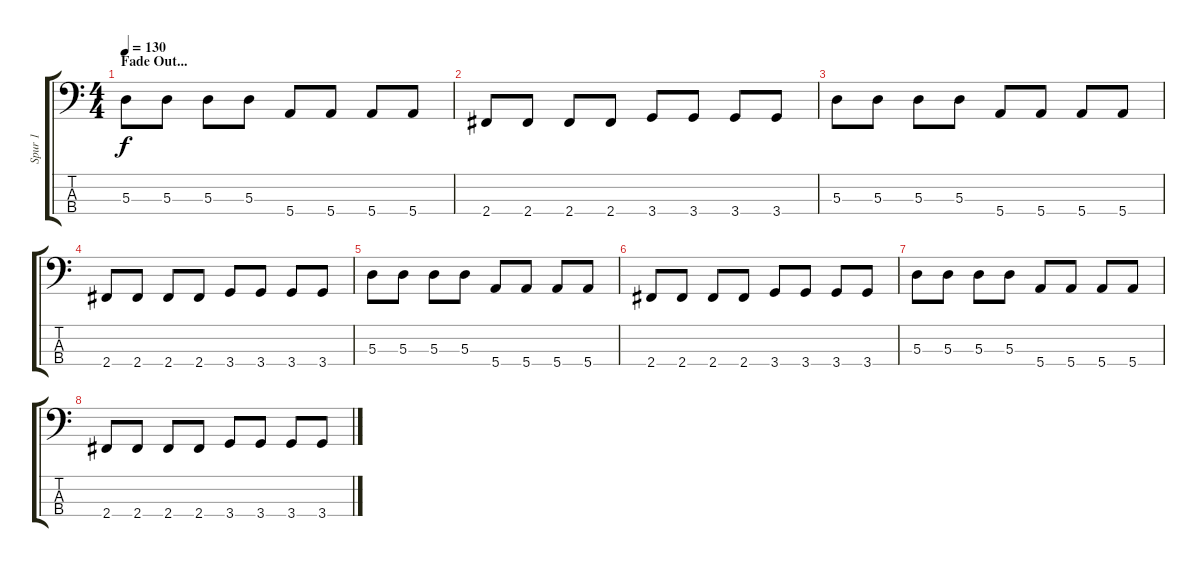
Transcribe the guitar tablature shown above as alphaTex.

\track ("Spur 1" "Spur 1") {instrument electricbasspick}
\staff {score tabs}
\tuning (G2 D2 A1 E1) {hide}
\ts (4 4)
\section ("" "Fade Out...")
\tempo 130
\clef f4
\ks c
5.3.8{dy f} 5.3.8 5.3.8 5.3.8 5.4.8 5.4.8 5.4.8 5.4.8 |
2.4.8 2.4.8 2.4.8 2.4.8 3.4.8 3.4.8 3.4.8 3.4.8 |
5.3.8 5.3.8 5.3.8 5.3.8 5.4.8 5.4.8 5.4.8 5.4.8 |
2.4.8 2.4.8 2.4.8 2.4.8 3.4.8 3.4.8 3.4.8 3.4.8 |
5.3.8 5.3.8 5.3.8 5.3.8 5.4.8 5.4.8 5.4.8 5.4.8 |
2.4.8 2.4.8 2.4.8 2.4.8 3.4.8 3.4.8 3.4.8 3.4.8 |
5.3.8 5.3.8 5.3.8 5.3.8 5.4.8 5.4.8 5.4.8 5.4.8 |
2.4.8 2.4.8 2.4.8 2.4.8 3.4.8 3.4.8 3.4.8 3.4.8
